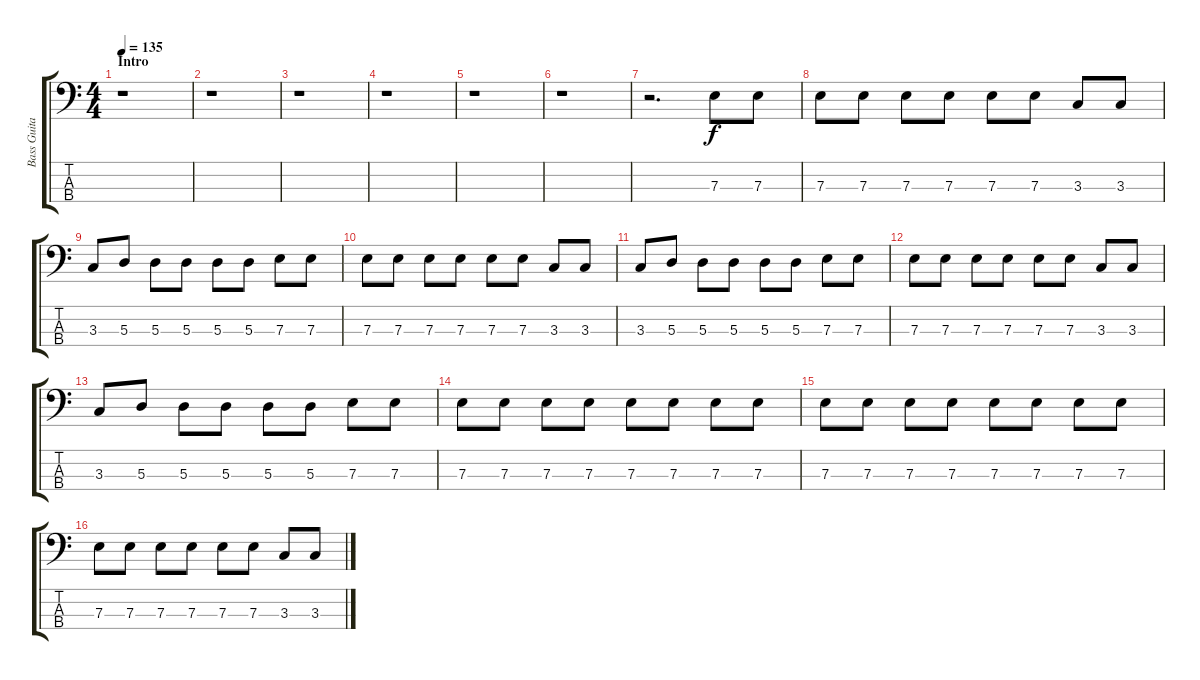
\track ("Bass Guitar" "Bass Guita") {instrument electricbassfinger}
\staff {score tabs}
\tuning (G2 D2 A1 E1) {hide}
\ts (4 4)
\section ("" "Intro")
\tempo 135
\clef f4
\ks c
r.1{dy f instrument electricbassfinger} |
r.1 |
r.1 |
r.1 |
r.1 |
r.1 |
r.2{d} 7.3.8 7.3.8 |
7.3.8 7.3.8 7.3.8 7.3.8 7.3.8 7.3.8 3.3.8 3.3.8 |
3.3.8 5.3.8 5.3.8 5.3.8 5.3.8 5.3.8 7.3.8 7.3.8 |
7.3.8 7.3.8 7.3.8 7.3.8 7.3.8 7.3.8 3.3.8 3.3.8 |
3.3.8 5.3.8 5.3.8 5.3.8 5.3.8 5.3.8 7.3.8 7.3.8 |
7.3.8 7.3.8 7.3.8 7.3.8 7.3.8 7.3.8 3.3.8 3.3.8 |
3.3.8 5.3.8 5.3.8 5.3.8 5.3.8 5.3.8 7.3.8 7.3.8 |
7.3.8 7.3.8 7.3.8 7.3.8 7.3.8 7.3.8 7.3.8 7.3.8 |
7.3.8 7.3.8 7.3.8 7.3.8 7.3.8 7.3.8 7.3.8 7.3.8 |
7.3.8 7.3.8 7.3.8 7.3.8 7.3.8 7.3.8 3.3.8 3.3.8
